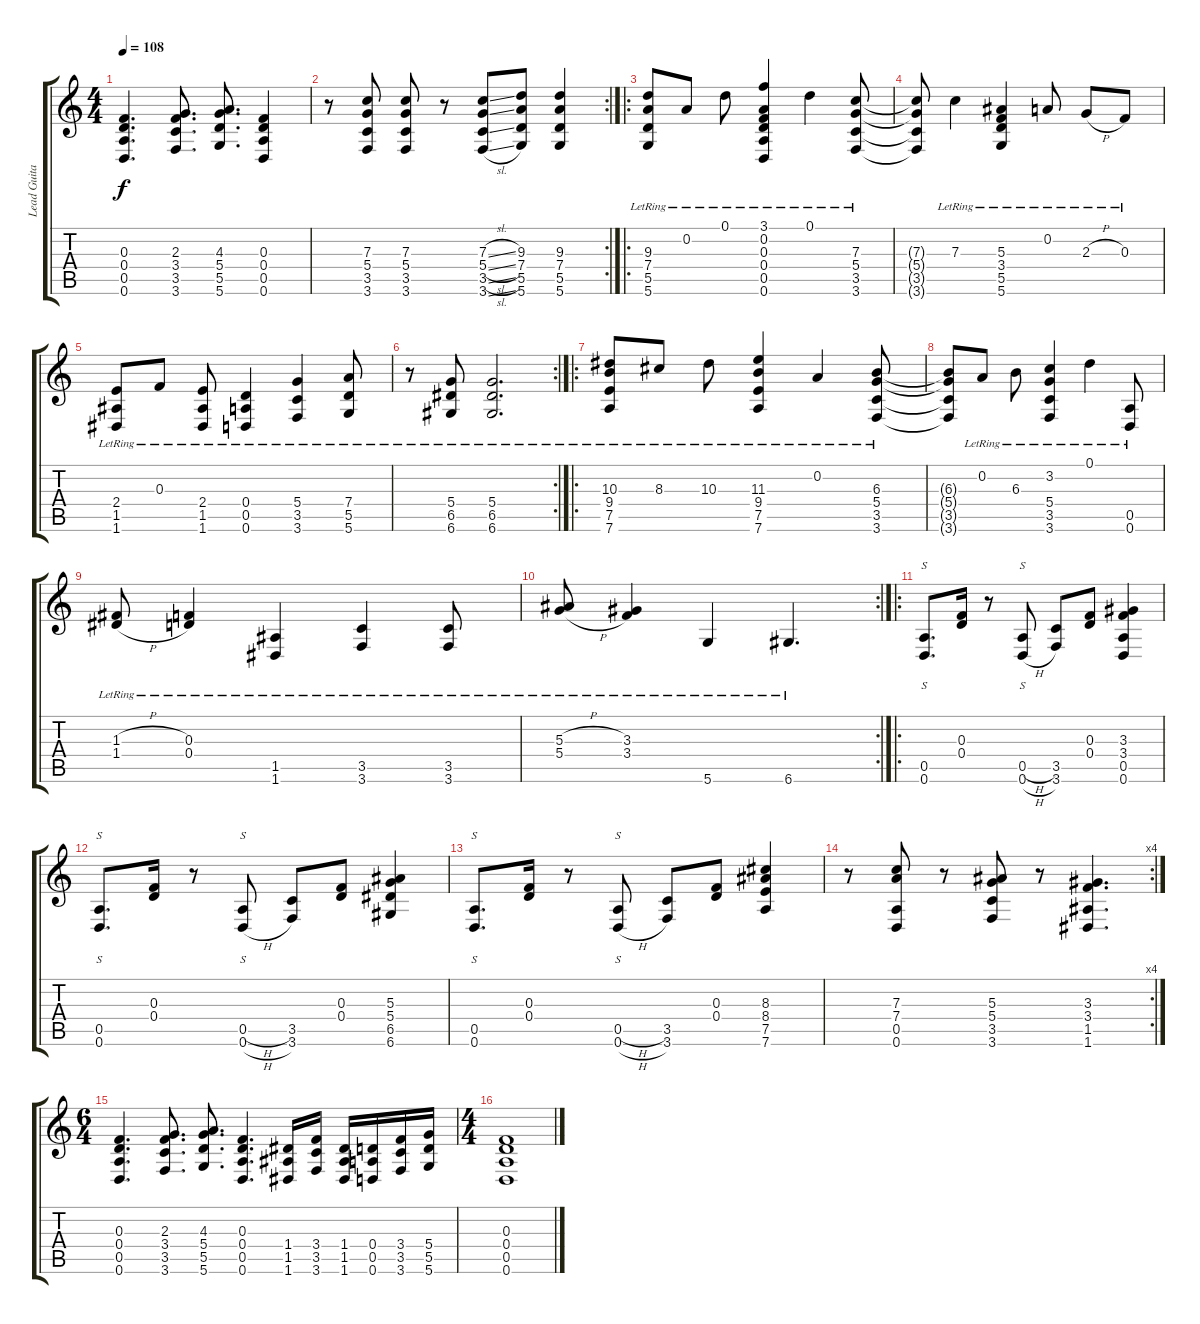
\track ("Lead Guitar" "Lead Guita") {instrument acousticguitarsteel}
\staff {score tabs}
\tuning (D4 A3 F3 D3 A2 D2) {hide}
\ts (4 4)
\tempo 108
\clef g2
\ks c
(0.3 0.4 0.5 0.6).4{d dy f} (2.3 3.4 3.5 3.6).8{d} (4.3 5.4 5.5 5.6).8{d} (0.3 0.4 0.5 0.6).4 |
\rc 2
r.8 (7.3 5.4 3.5 3.6).8 (7.3 5.4 3.5 3.6).8 r.8 (7.3{sl} 5.4{sl} 3.5{sl} 3.6{sl}).8 (9.3 7.4 5.5 5.6).8 (9.3 7.4 5.5 5.6).4 |
\ro
(9.3{lr} 7.4{lr} 5.5{lr} 5.6{lr}).8 0.2{lr}.8 0.1{lr}.8 (3.1{lr} 0.2{lr} 0.3{lr} 0.4{lr} 0.5{lr} 0.6{lr}).4 0.1{lr}.4 (7.3{lr} 5.4{lr} 3.5{lr} 3.6{lr}).8 |
(7.3{t} 5.4{t} 3.5{t} 3.6{t}).8 7.3{lr}.4 (5.3{lr} 3.4{lr} 5.5{lr} 5.6{lr}).4 0.2{lr}.8 2.3{h lr}.8 0.3{lr}.8 |
(2.4{lr} 1.5{lr} 1.6{lr}).8 0.3{lr}.8 (2.4{lr} 1.5{lr} 1.6{lr}).8 (0.4{lr} 0.5{lr} 0.6{lr}).4 (5.4{lr} 3.5{lr} 3.6{lr}).4 (7.4{lr} 5.5{lr} 5.6{lr}).8 |
\rc 2
r.8 (5.4{lr} 6.5{lr} 6.6{lr}).8 (5.4{lr} 6.5{lr} 6.6{lr}).2{d} |
\ro
(10.3{lr} 9.4{lr} 7.5{lr} 7.6{lr}).8 8.3{lr}.8 10.3{lr}.8 (11.3{lr} 9.4{lr} 7.5{lr} 7.6{lr}).4 0.2{lr}.4 (6.3{lr} 5.4{lr} 3.5{lr} 3.6{lr}).8 |
(6.3{t} 5.4{t} 3.5{t} 3.6{t}).8 0.2{lr}.8 6.3{lr}.8 (3.2{lr} 5.4{lr} 3.5{lr} 3.6{lr}).4 0.1{lr}.4 (0.5{lr} 0.6{lr}).8 |
(1.3{h lr} 1.4{h lr}).8 (0.3{lr} 0.4{lr}).4 (1.5{lr} 1.6{lr}).4 (3.5{lr} 3.6{lr}).4 (3.5{lr} 3.6{lr}).8 |
\rc 2
(5.3{h lr} 5.4{h lr}).8 (3.3{lr} 3.4{lr}).4 5.6{lr}.4 6.6{lr}.4{d} |
\ro
(0.5 0.6).8{s d} (0.3 0.4).16 r.8 (0.5{h} 0.6{h}).8{s} (3.5 3.6).8 (0.3 0.4).8 (3.3 3.4 0.5 0.6).4 |
(0.5 0.6).8{s d} (0.3 0.4).16 r.8 (0.5{h} 0.6{h}).8{s} (3.5 3.6).8 (0.3 0.4).8 (5.3 5.4 6.5 6.6).4 |
(0.5 0.6).8{s d} (0.3 0.4).16 r.8 (0.5{h} 0.6{h}).8{s} (3.5 3.6).8 (0.3 0.4).8 (8.3 8.4 7.5 7.6).4 |
\rc 4
r.8 (7.3 7.4 0.5 0.6).8 r.8 (5.3 5.4 3.5 3.6).8 r.8 (3.3 3.4 1.5 1.6).4{d} |
\ts (6 4)
(0.3 0.4 0.5 0.6).4{d} (2.3 3.4 3.5 3.6).8{d} (4.3 5.4 5.5 5.6).8{d} (0.3 0.4 0.5 0.6).4{d} (1.4 1.5 1.6).16 (3.4 3.5 3.6).16 (1.4 1.5 1.6).16 (0.4 0.5 0.6).16 (3.4 3.5 3.6).16 (5.4 5.5 5.6).16 |
\ts (4 4)
(0.3 0.4 0.5 0.6).1
